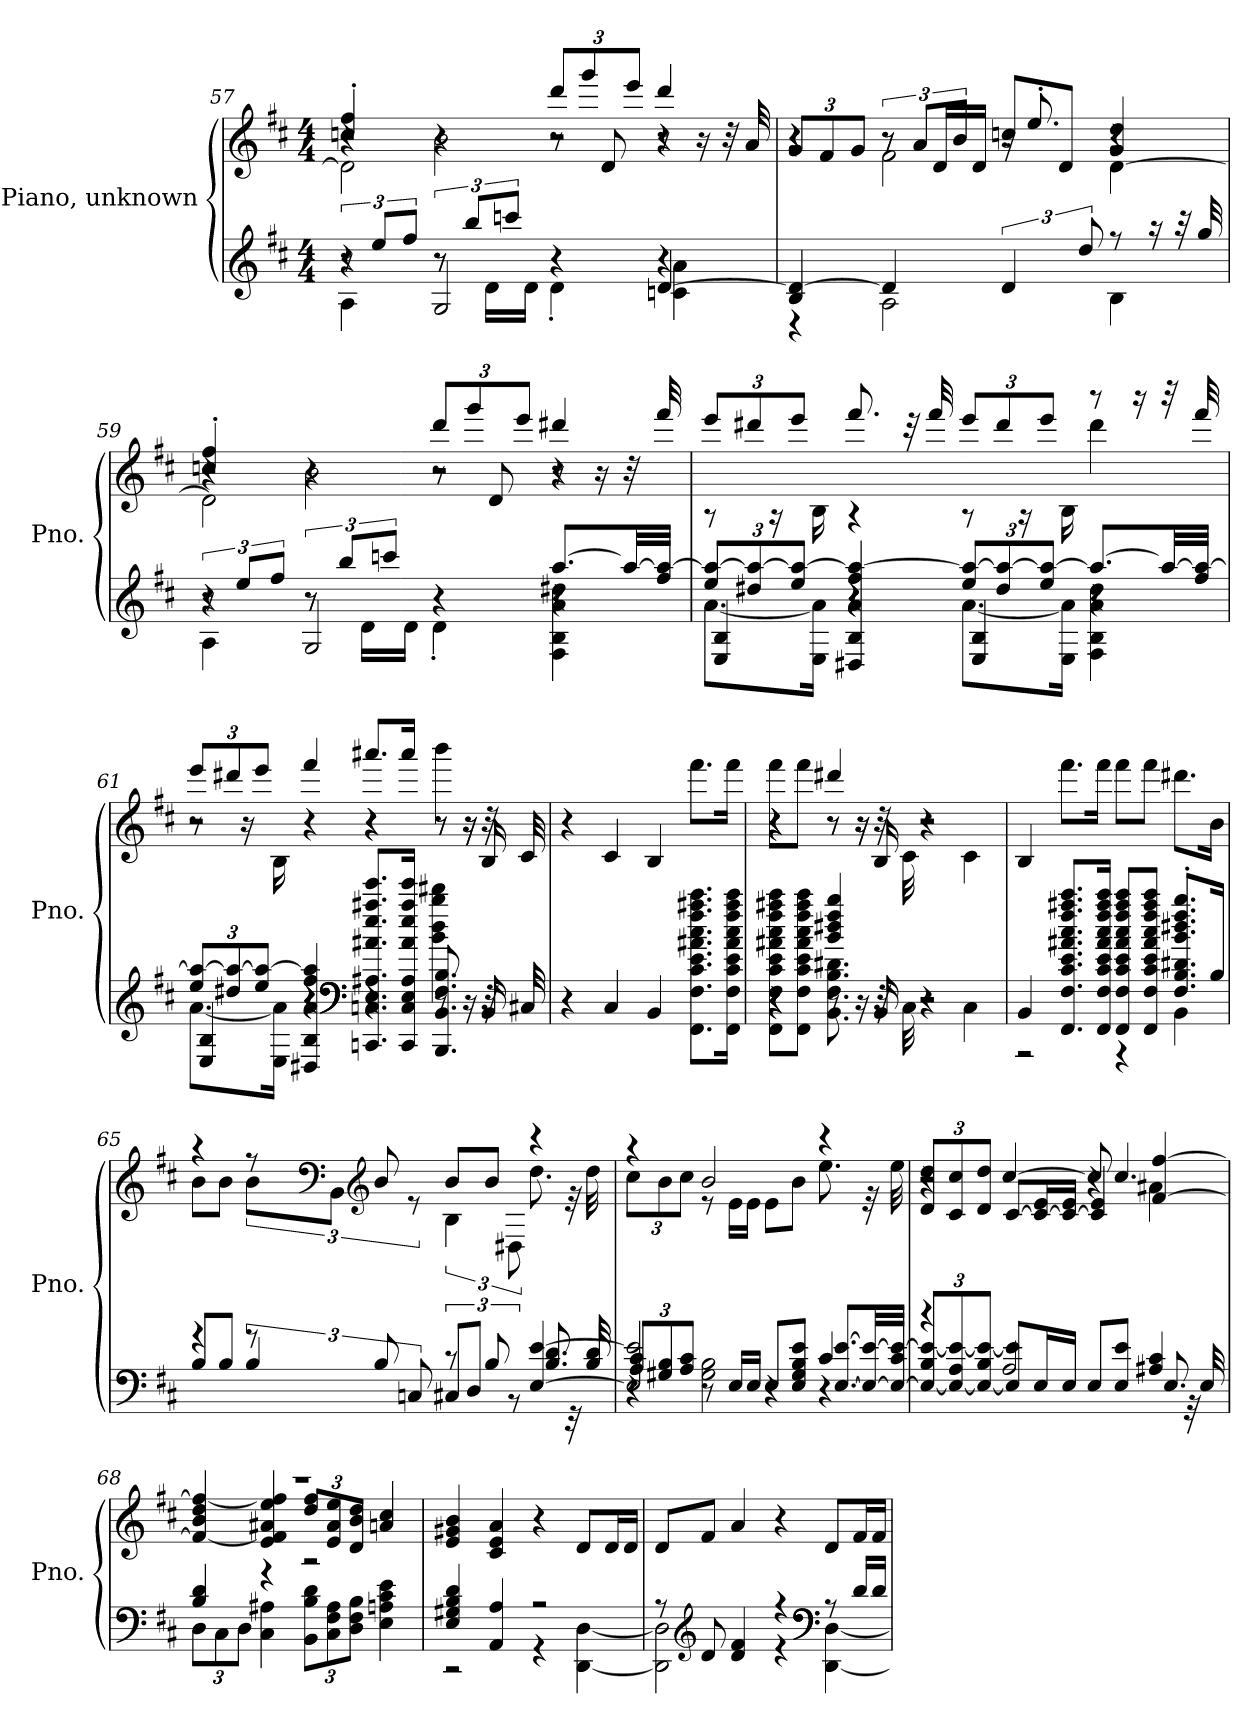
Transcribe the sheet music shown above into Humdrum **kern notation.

**kern	**kern
*part1	*part1
*staff2	*staff1
*I"Piano, unknown	*
*I'Pno.	*
!!LO:LB:g=z
*clefG2	*clefG2
*k[f#c#]	*k[f#c#]
*M4/4	*M4/4
=57	=57
*^	*^
*	*^	*	*^
*	*	*	*	*	*^
12r	4A\	4r	4ccn/' 4ff#/'	4r	2r	2d\]
12ee/L	.	.	.	.	.	.
12ff#/J	.	.	.	.	.	.
12r	8r	2G/	4r	2b\	.	.
12bb/L	.	.	.	.	.	.
.	16d\LL	.	.	.	.	.
12cccn/J	.	.	.	.	.	.
.	16d\JJ	.	.	.	.	.
*	*	*	*Xbrackettup	*	*	*
4r	4d'\	.	12ddd/L	.	8r	2r
.	.	.	12ggg/	.	.	.
.	.	.	.	.	8d/	.
.	.	.	12eee/J	.	.	.
[4d/	4cn\ 4a\	4r	8r	4r	4ddd/	.
.	.	.	16r	.	.	.
.	.	.	32r	.	.	.
.	.	.	32a/	.	.	.
*	*v	*v	*	*	*	*
*	*	*	*	*v	*v
=58	=58	=58	=58	=58
4B/ 4d/_	4r	12g/L	4r	4r
.	.	12f#/	.	.
.	.	12g/J	.	.
*	*	*brackettup	*	*
4d/]	2A\	12r	8r	2f#\
.	.	12a/L	.	.
.	.	.	16d/LL	.
.	.	12b/J	.	.
.	.	.	16d/JJ	.
6d/	.	16r	8ccn'/L	.
.	.	8.ee'/	.	.
.	.	.	8d/J	.
12dd/	.	.	.	.
8r	4B\	4g/ 4dd/	4r	[4d\
16r	.	.	.	.
32r	.	.	.	.
32gg/	.	.	.	.
!!LO:LB:g=z
=59	=59	=59	=59	=59
*	*^	*	*	*^
12r	4A\	4r	4ccn/' 4ff#/'	4r	2r	2d\]
12ee/L	.	.	.	.	.	.
12ff#/J	.	.	.	.	.	.
12r	8r	2G/	4r	2b\	.	.
12bb/L	.	.	.	.	.	.
.	16d\LL	.	.	.	.	.
12cccn/J	.	.	.	.	.	.
.	16d\JJ	.	.	.	.	.
*	*	*	*Xbrackettup	*	*	*
4r	4d'\	.	12ddd/L	.	8r	2r
.	.	.	12ggg/	.	.	.
.	.	.	.	.	8d/	.
.	.	.	12eee/J	.	.	.
[8.aa/L	4F#\ 4B\ 4a\ 4dd#X\	4r	8r	4r	4ddd#X/	.
.	.	.	16r	.	.	.
32aa/LL_	.	.	32r	.	.	.
32ff#/ 32aa/_JJJ	.	.	32fff#/	.	.	.
*	*	*	*v	*v	*v	*v
!!LO:LB:g=z
=60	=60	=60	=60
*Xbrackettup	*	*	*
*	*	*	*^
12ee/ 12aa/_L	[8.a\L	4E/ 4B/	12eee/L	8r
12dd#X/ 12aa/_	.	.	12ddd#X/	.
.	.	.	.	16r
12ee/ 12aa/_J	.	.	12eee/J	.
.	16E\ 16a\]Jk	.	.	16B\
4D#X/ 4B/ 4a/ 4ff#/ 4aa/_	4r	4r	8.fff#/	4r
.	.	.	32r	.
.	.	.	32fff#/	.
12ee/ 12aa/_L	[8.a\L	4E/ 4B/	12eee/L	8r
12dd#/ 12aa/_	.	.	12ddd#/	.
.	.	.	.	16r
12ee/ 12aa/_J	.	.	12eee/J	.
.	16E\ 16a\]Jk	.	.	16B\
8.aa/L_	4F#\ 4B\ 4a\ 4dd#\	4r	8r	4ddd#\
.	.	.	16r	.
32aa/LL_	.	.	32r	.
32ff#/ 32aa/_JJJ	.	.	32fff#/	.
!!LO:LB:g=z
=61	=61	=61	=61	=61
*	*	*	*	*^
12ee/ 12aa/_L	[8.a\L	4E/ 4B/	12eee/L	8r	2r
12dd#X/ 12aa/_	.	.	12ddd#X/	.	.
.	.	.	.	16r	.
12ee/ 12aa/_J	.	.	12eee/J	.	.
.	16E\ 16a\]Jk	.	.	16B\	.
4D#X/ 4B/ 4a/ 4ff#/ 4aa/]	4r	4r	4fff#/	4r	.
*clefF4	*	*	*	*	*
8.CCn/ 8.Cn/ 8.E/ 8.A#X/ 8.a#X/ 8.ee/ 8.aa#X/ 8.eee/L	4r	4r	8.aaa#X/L	4r	4r
16CC/ 16C/ 16E/ 16A#/ 16a#/ 16ee/ 16aa#/ 16eee/Jk	.	.	16aaa#/Jk	.	.
8.BBB/ 8.BB/ 8.F#/ 8.B/	4b\ 4dd#\ 4bb\ 4ddd#X\	8r	8r	4bbb\	8r
.	.	16r	16r	.	16r
32r	.	16BB/	32r	.	16B/
32C#X/	.	.	32c#/	.	.
*v	*v	*v	*	*	*
*	*v	*v	*v
=62	=62
4r	4r
4C#/	4c#/
4BB/	4B/
8.FF#\ 8.F#\ 8.c#\ 8.e\ 8.a#X\ 8.cc#\ 8.ff#\ 8.aa#X\ 8.ccc#\L	8.fff#\L
16FF#\ 16F#\ 16c#\ 16e\ 16a#\ 16cc#\ 16ff#\ 16aa#\ 16ccc#\Jk	16fff#\Jk
=63	=63
*^	*^
*	*^	*	*^
4r	8FF#\ 8F#\ 8c#\ 8e\ 8a#X\ 8cc#\ 8ff#\ 8aa#X\ 8ccc#\L	4r	4r	8fff#\L	4r
.	8FF#\ 8F#\ 8c#\ 8e\ 8a#\ 8cc#\ 8ff#\ 8aa#\ 8ccc#\J	.	.	8fff#\J	.
4b/ 4dd#X/ 4ff#/ 4bb/	8.BB\ 8.F#\ 8.B\ 8.d#X\	8r	4ddd#X/	8r	8r
.	.	16r	.	16r	16r
.	32r	16BB/	.	32r	16B/
.	32C#\	.	.	32c#\	.
2r	4r	2r	2r	4r	2r
.	4C#\	.	.	4c#\	.
*	*v	*v	*	*	*
*	*	*v	*v	*v
!!LO:LB:g=z
=64	=64	=64
4BB/	2r	4B/
8.FF#/ 8.F#/ 8.c#/ 8.e/ 8.a#X/ 8.cc#/ 8.ff#/ 8.aa#X/ 8.ccc#/L	.	8.fff#\L
16FF#/ 16F#/ 16c#/ 16e/ 16a#/ 16cc#/ 16ff#/ 16aa#/ 16ccc#/Jk	.	16fff#\Jk
8FF#/ 8F#/ 8c#/ 8e/ 8a#/ 8cc#/ 8ff#/ 8aa#/ 8ccc#/L	4r	8fff#\L
8FF#/ 8F#/ 8c#/ 8e/ 8a#/ 8cc#/ 8ff#/ 8aa#/ 8ccc#/J	.	8fff#\J
8.F#/' 8.B/' 8.d#X/' 8.b/' 8.dd#X/' 8.ff#/' 8.bb/'L	4BB\	8.ddd#X\L
16B/Jk	.	16b\Jk
=65	=65	=65
*	*	*^
4r	8B/L	4r	8b\L
.	8B/J	.	8b\J
*	*brackettup	*	*brackettup
8r	6B/	8r	12b\L
*	*	*clefF4	*
.	.	.	12BB\J
*	*	*clefG2	*
8B/	.	8b/	.
.	12Cn/	.	12r
8r	12C#X/L	8b/L	6B\
.	12D/J	.	.
8B/	.	8b/J	.
.	12r	.	12D#X\
[4E/ [4e/	8.B/ 8.d/	4r	8.dd\
.	32r	.	32r
.	32B/ 32d/	.	32dd\
!!LO:PB:g=z	!!
=66	=66	=66	=66
*	*^	*	*
*	*	*Xbrackettup	*	*Xbrackettup
2E/] 2e/]	4r	12A/ 12c#/L	4r	12cc#\L
.	.	12G#X/ 12B/	.	12b\
.	.	12A/ 12c#/J	.	12cc#\J
.	2G#\ 2B\	8r	2b/	8r
.	.	16E/LL	.	16e\LL
.	.	16E/JJ	.	16e\JJ
4r	.	8E/L	.	8e\L
.	.	8E/ 8G#/ 8B/ 8e/J	.	8b\J
4c#/	4r	[8.E/ [8.e/L	4r	8.ee\
.	.	32E/_ 32e/_LL	.	32r
.	.	32E/_ 32c#/ 32e/_JJJ	.	32ee\
*	*v	*v	*	*
=67	=67	=67	=67
*	*	*	*^
4r	12E/_ 12B/ 12e/_L	4r	2r	12d/ 12dd/L
.	12E/_ 12A/ 12e/_	.	.	12c#/ 12cc#/
.	12E/_ 12B/ 12e/_J	.	.	12d/ 12dd/J
2A/	8E/] 8e/]L	[4cc#/	.	[8c#/L
.	16E/L	.	.	16c#/_ 16e/L
.	16E/JJ	.	.	16c#/_ 16e/JJ
.	8E/L	8cc#/]	4r	4c#/] 4e/
.	8E/ 8e/J	4.cc#/	.	.
4A#X/ 4c#/	8.E/	.	4a#X\	[4f#/ [4ff#/
.	32r	.	.	.
.	32E/	.	.	.
*	*	*	*v	*v
=68	=68	=68	=68
4B/ 4d/	12D\L	1r	4f#/_ 4b/ 4dd/ 4ff#/_
.	12C#\	.	.
.	12D\J	.	.
4r	4C#\ 4A#X\	.	4e/ 4f#/] 4a#X/ 4ee/ 4ff#/]
2r	12BB\ 12B\ 12d\L	.	12dd/ 12ff#/L
.	12C#\ 12F#\ 12A#\	.	12e/ 12a#/ 12ee/
.	12D\ 12F#\ 12B\J	.	12d/ 12b/ 12dd/J
.	4E\ 4An\ 4c#\ 4e\	.	4an/ 4cc#/
*	*	*v	*v
!!LO:LB:g=z
=69	=69	=69
4E/ 4G#X/ 4B/ 4d/	2r	4e/ 4g#X/ 4b/
4AA/ 4A/	.	4c#/ 4e/ 4a/
2r	4r	4r
.	[4DD\ [4D\	8d/L
.	.	16d/L
.	.	16d/JJ
=70	=70	=70
8r	2DD\] 2D\]	8d/L
*clefG2	*	*
8d/	.	8f#/J
4d/ 4f#/	.	4a/
4r	4r	4r
*clefF4	*	*
8r	[4DD\ [4D\	8d/L
16d/LL	.	16f#/L
16d/JJ	.	16f#/JJ
*v	*v	*
=	=
*-	*-
